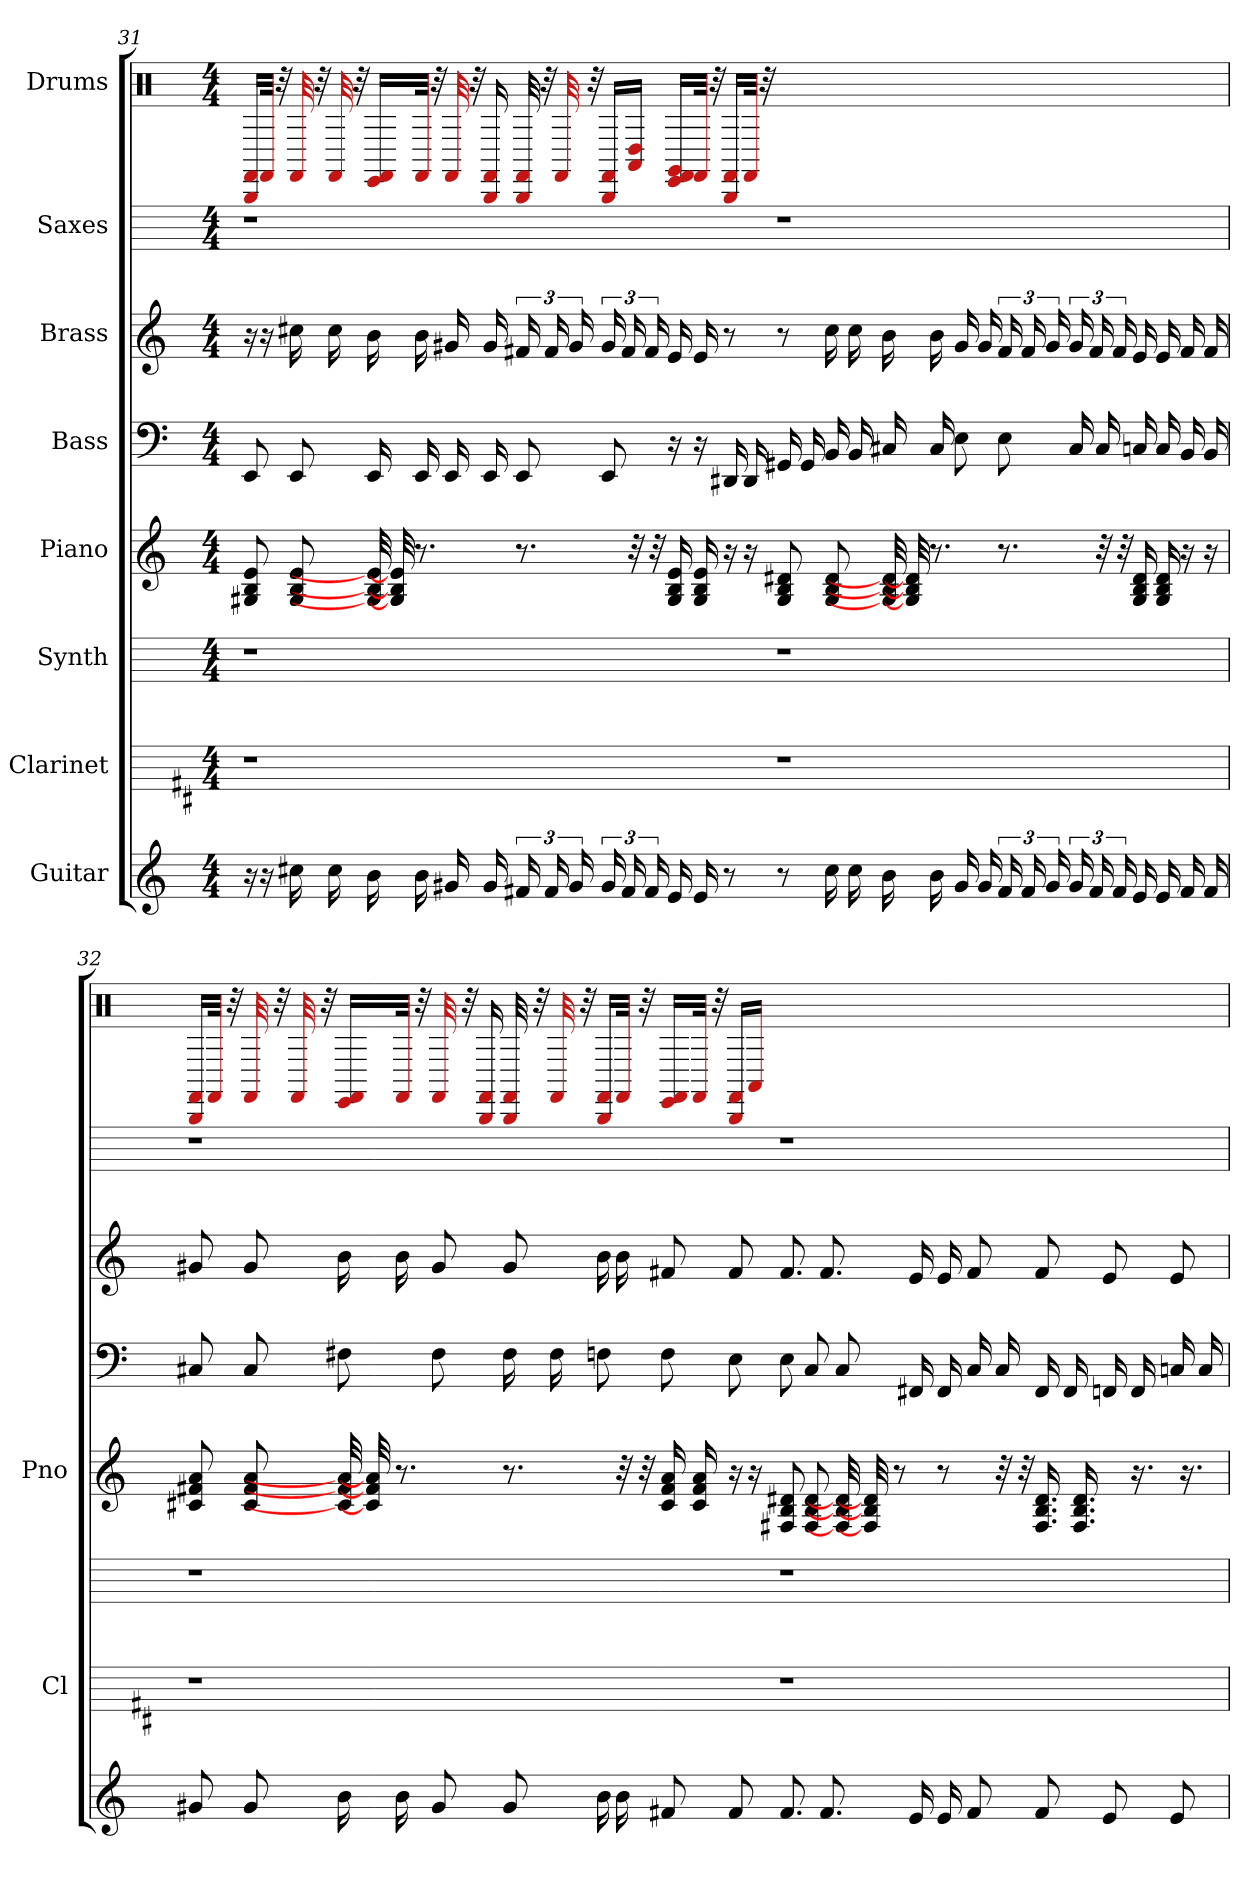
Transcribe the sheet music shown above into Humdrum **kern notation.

**kern	**kern	**kern	**kern	**kern	**kern	**kern	**kern
*part8	*part7	*part6	*part5	*part4	*part3	*part2	*part1
*staff8	*staff7	*staff6	*staff5	*staff4	*staff3	*staff2	*staff1
*I"Guitar	*I"Clarinet	*I"Synth	*I"Piano	*I"Bass	*I"Brass	*I"Saxes	*I"Drums
*	*I'Cl	*	*I'Pno	*	*	*	*
*	*	*	*	*	*	*	*clefX
*	*ITrd1c2	*	*	*	*	*ITrd8c14	*
*k[]	*k[]	*k[]	*k[]	*k[]	*k[]	*k[]	*k[]
*M4/4	*M4/4	*M4/4	*M4/4	*M4/4	*M4/4	*M4/4	*M4/4
=31	=31	=31	=31	=31	=31	=31	=31
16r	1r	1r	8e 8B 8G#	8EE	16r	1r	16BBB/ 16FF#/LL
16r	.	.	.	.	16r	.	32FF#/JJk
.	.	.	.	.	.	.	32r
16cc#	.	.	8e 8B 8G#	8EE	16cc#	.	32FF#
.	.	.	.	.	.	.	32r
16cc#	.	.	.	.	16cc#	.	32FF#
.	.	.	.	.	.	.	32r
16b	.	.	32e] 32B] 32G#]	16EE	16b	.	16EE/ 16FF#/LL
.	.	.	32e] 32B] 32G#]	.	.	.	.
16b	.	.	8.r	16EE	16b	.	32FF#/JJk
.	.	.	.	.	.	.	32r
16g#	.	.	.	16EE	16g#	.	32FF#
.	.	.	.	.	.	.	32r
16g#	.	.	.	16EE	16g#	.	16BBB 16FF#
24f#	.	.	8.r	8EE	24f#	.	32BBB 32FF#
.	.	.	.	.	.	.	32r
24f#	.	.	.	.	24f#	.	.
.	.	.	.	.	.	.	32FF#
24g#	.	.	.	.	24g#	.	.
.	.	.	.	.	.	.	32r
24g#	.	.	.	8EE	24g#	.	16BBB/ 16FF#/LL
24f#	.	.	.	.	24f#	.	.
.	.	.	32r	.	.	.	16AA#/ 16D/JJ
24f#	.	.	.	.	24f#	.	.
.	.	.	32r	.	.	.	.
16e	.	.	16e 16B 16G#	16r	16e	.	16EE/ 16FF#/ 16GG/LL
16e	.	.	16e 16B 16G#	16r	16e	.	32FF#/JJk
.	.	.	.	.	.	.	32r
8r	.	.	16r	16DD#	8r	.	16BBB/ 16FF#/LL
.	.	.	16r	16DD#	.	.	32FF#/JJk
.	.	.	.	.	.	.	32r
8r	1r	1r	8d# 8B 8G#	16GG#	8r	1r	1ryy
.	.	.	.	16GG#	.	.	.
16cc#	.	.	8d# 8B 8G#	16BB	16cc#	.	.
16cc#	.	.	.	16BB	16cc#	.	.
16b	.	.	32d#] 32B] 32G#]	16C#	16b	.	.
.	.	.	32d#] 32B] 32G#]	.	.	.	.
16b	.	.	8.r	16C#	16b	.	.
16g#	.	.	.	8E	16g#	.	.
16g#	.	.	.	.	16g#	.	.
24f#	.	.	8.r	8E	24f#	.	.
24f#	.	.	.	.	24f#	.	.
24g#	.	.	.	.	24g#	.	.
24g#	.	.	.	16C#	24g#	.	.
24f#	.	.	.	.	24f#	.	.
.	.	.	32r	16C#	.	.	.
24f#	.	.	.	.	24f#	.	.
.	.	.	32r	.	.	.	.
16e	.	.	16d# 16B 16G#	16C	16e	.	.
16e	.	.	16d# 16B 16G#	16C	16e	.	.
16f#	.	.	16r	16BB	16f#	.	.
16f#	.	.	16r	16BB	16f#	.	.
=32	=32	=32	=32	=32	=32	=32	=32
8g#	1r	1r	8a 8f# 8c#	8C#	8g#	1r	16BBB/ 16FF#/LL
.	.	.	.	.	.	.	32FF#/JJk
.	.	.	.	.	.	.	32r
8g#	.	.	8a 8f# 8c#	8C#	8g#	.	32FF#
.	.	.	.	.	.	.	32r
.	.	.	.	.	.	.	32FF#
.	.	.	.	.	.	.	32r
16b	.	.	32a] 32f#] 32c#]	8F#	16b	.	16EE/ 16FF#/LL
.	.	.	32a] 32f#] 32c#]	.	.	.	.
16b	.	.	8.r	.	16b	.	32FF#/JJk
.	.	.	.	.	.	.	32r
8g#	.	.	.	8F#	8g#	.	32FF#
.	.	.	.	.	.	.	32r
.	.	.	.	.	.	.	16BBB 16FF#
8g#	.	.	8.r	16F#	8g#	.	32BBB 32FF#
.	.	.	.	.	.	.	32r
.	.	.	.	16F#	.	.	32FF#
.	.	.	.	.	.	.	32r
16b	.	.	.	8F	16b	.	16BBB/ 16FF#/LL
16b	.	.	32r	.	16b	.	32FF#/JJk
.	.	.	32r	.	.	.	32r
8f#	.	.	16a 16f# 16c#	8F	8f#	.	16EE/ 16FF#/LL
.	.	.	16a 16f# 16c#	.	.	.	32FF#/JJk
.	.	.	.	.	.	.	32r
8f#	.	.	16r	8E	8f#	.	16BBB/ 16FF#/LL
.	.	.	16r	.	.	.	16AA#/JJ
8.f#	1r	1r	8d# 8B 8F#	8E	8.f#	1r	1ryy
.	.	.	8d# 8B 8F#	8C#	.	.	.
8.f#	.	.	.	.	8.f#	.	.
.	.	.	32d#] 32B] 32F#]	8C#	.	.	.
.	.	.	32d#] 32B] 32F#]	.	.	.	.
.	.	.	8r	.	.	.	.
16e	.	.	.	16FF#	16e	.	.
16e	.	.	8r	16FF#	16e	.	.
8f#	.	.	.	16C#	8f#	.	.
.	.	.	32r	16C#	.	.	.
.	.	.	32r	.	.	.	.
8f#	.	.	16.d# 16.B 16.F#	16FF#	8f#	.	.
.	.	.	.	16FF#	.	.	.
.	.	.	16.d# 16.B 16.F#	.	.	.	.
8e	.	.	.	16FF	8e	.	.
.	.	.	16.r	16FF	.	.	.
8e	.	.	.	16C	8e	.	.
.	.	.	16.r	.	.	.	.
.	.	.	.	16C	.	.	.
=	=	=	=	=	=	=	=
*-	*-	*-	*-	*-	*-	*-	*-
